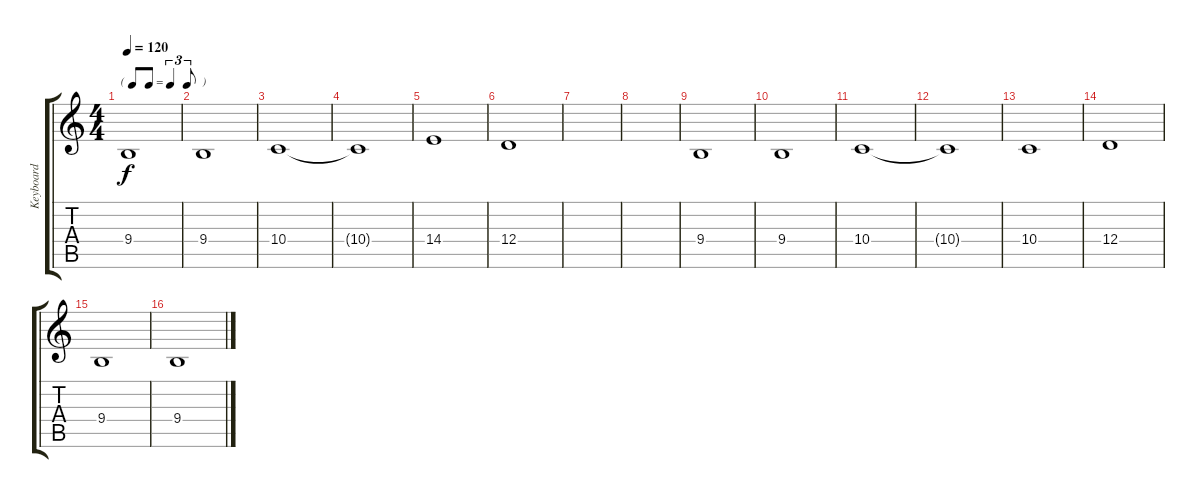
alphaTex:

\track ("Keyboard" "Keyboard") {instrument choiraahs}
\staff {score tabs}
\tuning (E4 B3 G3 D3 A2 E2) {hide}
\ts (4 4)
\tf triplet8th
\tempo 120
\clef g2
\ks c
9.4.1{dy f} |
9.4.1 |
10.4.1 |
10.4{t}.1 |
14.4.1 |
12.4.1 |
|
|
9.4.1 |
9.4.1 |
10.4.1 |
10.4{t}.1 |
10.4.1 |
12.4.1 |
9.4.1 |
9.4.1
